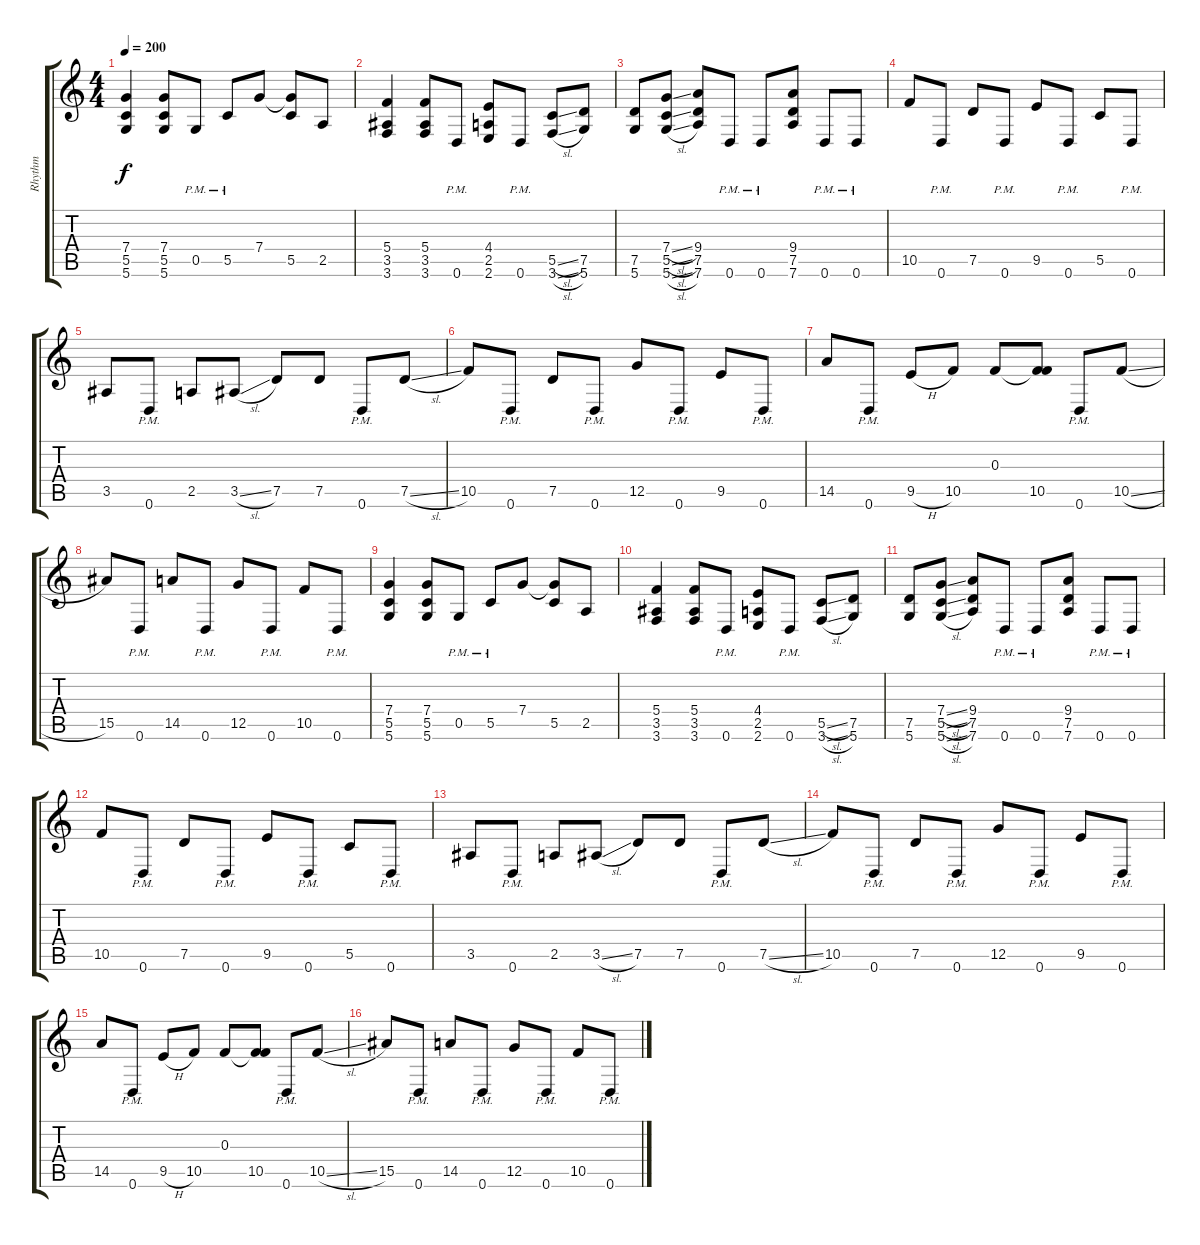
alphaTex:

\track ("Rhythm" "Rhythm") {instrument distortionguitar}
\staff {score tabs}
\tuning (D4 A3 F3 C3 G2 D2) {hide}
\ts (4 4)
\tempo 200
\clef g2
\ks c
(7.4 5.5 5.6).4{dy f instrument distortionguitar} (7.4 5.5 5.6).8 0.5{pm}.8 5.5{pm}.8 7.4.8 (7.4{t} 5.5).8 2.5.8 |
(5.4 3.5 3.6).4 (5.4 3.5 3.6).8 0.6{pm}.8 (4.4 2.5 2.6).8 0.6{pm}.8 (5.5{sl} 3.6{sl}).8 (7.5 5.6).8 |
(7.5 5.6).8 (7.4{sl} 5.5{sl} 5.6{sl}).8 (9.4 7.5 7.6).8 0.6{pm}.8 0.6{pm}.8 (9.4 7.5 7.6).8 0.6{pm}.8 0.6{pm}.8 |
10.5.8 0.6{pm}.8 7.5.8 0.6{pm}.8 9.5.8 0.6{pm}.8 5.5.8 0.6{pm}.8 |
3.5.8 0.6{pm}.8 2.5.8 3.5{sl}.8 7.5.8 7.5.8 0.6{pm}.8 7.5{sl}.8 |
10.5.8 0.6{pm}.8 7.5.8 0.6{pm}.8 12.5.8 0.6{pm}.8 9.5.8 0.6{pm}.8 |
14.5.8 0.6{pm}.8 9.5{h}.8 10.5.8 0.3.8 (0.3{t} 10.5).8 0.6{pm}.8 10.5{sl}.8 |
15.5.8 0.6{pm}.8 14.5.8 0.6{pm}.8 12.5.8 0.6{pm}.8 10.5.8 0.6{pm}.8 |
(7.4 5.5 5.6).4 (7.4 5.5 5.6).8 0.5{pm}.8 5.5{pm}.8 7.4.8 (7.4{t} 5.5).8 2.5.8 |
(5.4 3.5 3.6).4 (5.4 3.5 3.6).8 0.6{pm}.8 (4.4 2.5 2.6).8 0.6{pm}.8 (5.5{sl} 3.6{sl}).8 (7.5 5.6).8 |
(7.5 5.6).8 (7.4{sl} 5.5{sl} 5.6{sl}).8 (9.4 7.5 7.6).8 0.6{pm}.8 0.6{pm}.8 (9.4 7.5 7.6).8 0.6{pm}.8 0.6{pm}.8 |
10.5.8 0.6{pm}.8 7.5.8 0.6{pm}.8 9.5.8 0.6{pm}.8 5.5.8 0.6{pm}.8 |
3.5.8 0.6{pm}.8 2.5.8 3.5{sl}.8 7.5.8 7.5.8 0.6{pm}.8 7.5{sl}.8 |
10.5.8 0.6{pm}.8 7.5.8 0.6{pm}.8 12.5.8 0.6{pm}.8 9.5.8 0.6{pm}.8 |
14.5.8 0.6{pm}.8 9.5{h}.8 10.5.8 0.3.8 (0.3{t} 10.5).8 0.6{pm}.8 10.5{sl}.8 |
15.5.8 0.6{pm}.8 14.5.8 0.6{pm}.8 12.5.8 0.6{pm}.8 10.5.8 0.6{pm}.8
